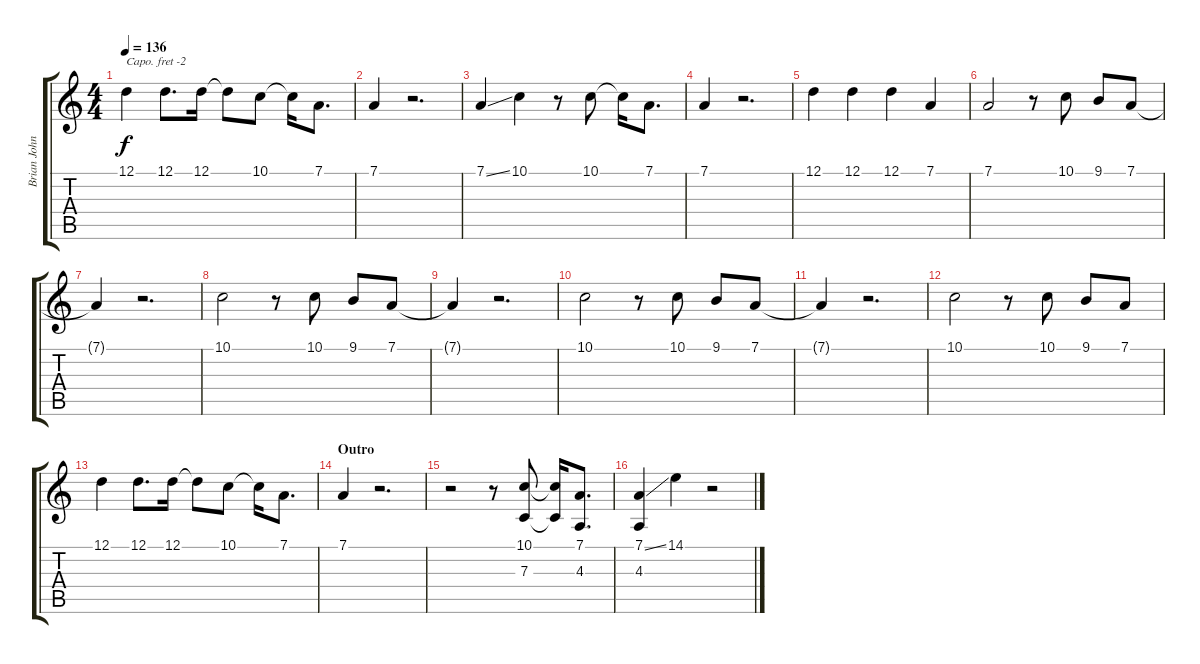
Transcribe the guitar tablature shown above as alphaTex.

\track ("Brian Johnson - Vocals" "Brian John") {instrument tenorsax}
\staff {score tabs}
\capo -2
\tuning (E4 B3 G3 D3 A2 E2) {hide}
\ts (4 4)
\tempo 136
\clef g2
\ks c
12.1.4{dy f} 12.1.8{d} 12.1.16 12.1{t}.8 10.1.8 10.1{t}.16 7.1.8{d} |
7.1.4 r.2{d} |
7.1{ss}.4 10.1.4 r.8 10.1.8 10.1{t}.16 7.1.8{d} |
7.1.4 r.2{d} |
12.1.4 12.1.4 12.1.4 7.1.4 |
7.1.2 r.8 10.1.8 9.1.8 7.1.8 |
7.1{t}.4 r.2{d} |
10.1.2 r.8 10.1.8 9.1.8 7.1.8 |
7.1{t}.4 r.2{d} |
10.1.2 r.8 10.1.8 9.1.8 7.1.8 |
7.1{t}.4 r.2{d} |
10.1.2 r.8 10.1.8 9.1.8 7.1.8 |
12.1.4 12.1.8{d} 12.1.16 12.1{t}.8 10.1.8 10.1{t}.16 7.1.8{d} |
\section ("" "Outro")
7.1.4 r.2{d} |
r.2 r.8 (10.1 7.3).8 (10.1{t} 7.3{t}).16 (7.1 4.3).8{d} |
(7.1{ss} 4.3).4 14.1.4 r.2
